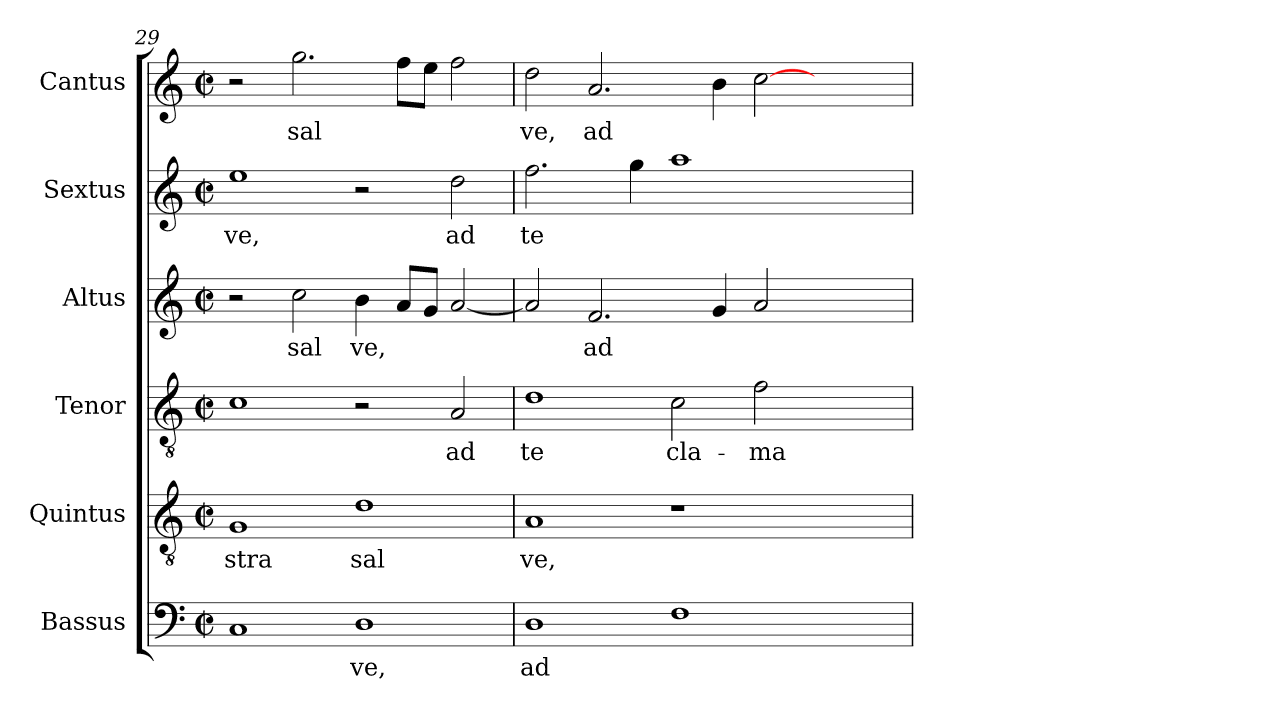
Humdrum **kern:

**kern	**text	**kern	**text	**kern	**text	**kern	**text	**kern	**text	**kern	**text
*part6	*part6	*part5	*part5	*part4	*part4	*part3	*part3	*part2	*part2	*part1	*part1
*staff6	*staff6	*staff5	*staff5	*staff4	*staff4	*staff3	*staff3	*staff2	*staff2	*staff1	*staff1
*I"Bassus	*	*I"Quintus	*	*I"Tenor	*	*I"Altus	*	*I"Sextus	*	*I"Cantus	*
*I'Bassus	*	*I'Quintus	*	*I'Tenor	*	*I'Altus	*	*I'Sextus	*	*I'Cantus	*
*clefF4	*	*clefGv2	*	*clefGv2	*	*clefG2	*	*clefG2	*	*clefG2	*
*M2/2	*	*M2/2	*	*M2/2	*	*M2/2	*	*M2/2	*	*M2/2	*
*met(c|)	*	*met(c|)	*	*met(c|)	*	*met(c|)	*	*met(c|)	*	*met(c|)	*
=29	=29	=29	=29	=29	=29	=29	=29	=29	=29	=29	=29
!	!	!	!LO:LY:b:cj	!	!	!	!	!	!LO:LY:b:cj	!	!
1C	.	1G	stra	1c	.	2r	.	1ee	ve,	2r	.
!	!	!	!	!	!	!	!LO:LY:b:cj	!	!	!	!LO:LY:b
.	.	.	.	.	.	2cc\	sal	.	.	2.gg\	sal
!	!LO:LY:b:cj	!	!LO:LY:b:cj	!	!	!	!LO:LY:b	!	!	!	!
1D	ve,	1d	sal	2r	.	4b\	ve,	2r	.	.	.
.	.	.	.	.	.	8a/L	.	.	.	8ff\L	.
.	.	.	.	.	.	8g/J	.	.	.	8ee\J	.
!	!	!	!	!	!LO:LY:b:cj	!	!	!	!LO:LY:b:cj	!	!
.	.	.	.	2A/	ad	[<2a/	.	2dd\	ad	2ff\	.
=30	=30	=30	=30	=30	=30	=30	=30	=30	=30	=30	=30
!	!LO:LY:b:cj	!	!LO:LY:b:cj	!	!LO:LY:b:cj	!	!	!	!LO:LY:b:cj	!	!LO:LY:b:cj
1D	ad	1A	ve,	1d	te	2a/]	.	2.ff\	te	2dd\	ve,
!	!	!	!	!	!	!	!LO:LY:b:cj	!	!	!	!LO:LY:b:cj
.	.	.	.	.	.	2.f/	ad	.	.	2.a/	ad
.	.	.	.	.	.	.	.	4gg\	.	.	.
!	!	!LO:N:vis=1	!	!	!LO:LY:b:cj	!	!	!	!	!	!
1F	.	0r	.	2c\	cla-	.	.	1aa	.	.	.
.	.	.	.	.	.	4g/	.	.	.	4b\	.
!	!	!	!	!	!LO:LY:b:cj	!	!	!	!	!	!
.	.	.	.	2f\	-ma-	2a/	.	.	.	[<2cc\	.
1ryy	.	.	.	1ryy	.	1ryy	.	1ryy	.	1ryy	.
=	=	=	=	=	=	=	=	=	=	=	=
*-	*-	*-	*-	*-	*-	*-	*-	*-	*-	*-	*-
